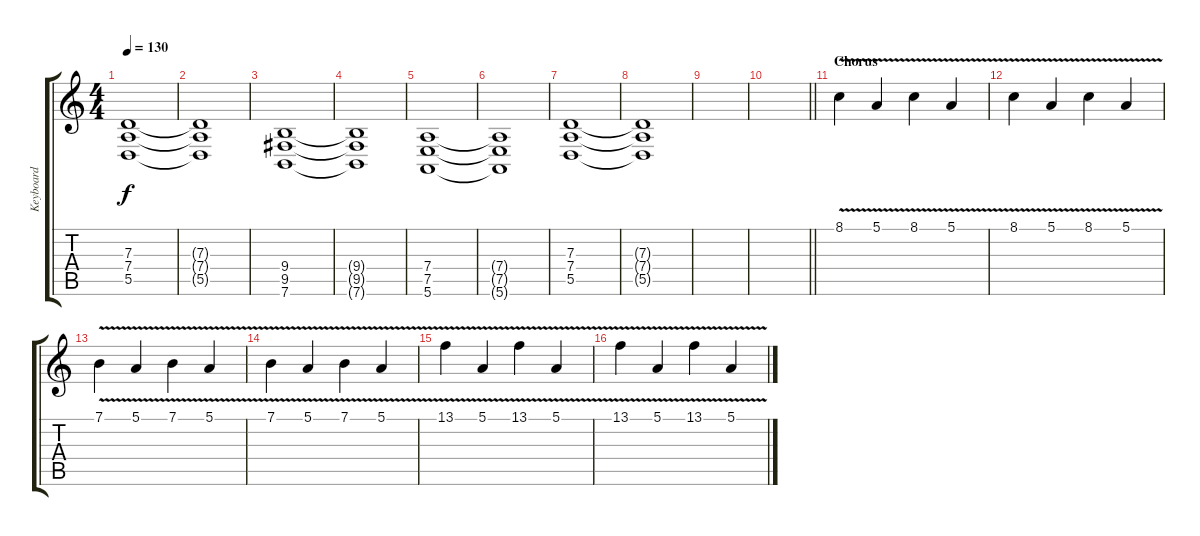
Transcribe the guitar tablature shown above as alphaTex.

\track ("Keyboard" "Keyboard") {instrument electricpiano1}
\staff {score tabs}
\tuning (E4 B3 G3 D3 A2 E2) {hide}
\ts (4 4)
\tempo 130
\clef g2
\ks c
(7.3 7.4 5.5).1{dy f} |
(7.3{t} 7.4{t} 5.5{t}).1 |
(9.4 9.5 7.6).1 |
(9.4{t} 9.5{t} 7.6{t}).1 |
(7.4 7.5 5.6).1 |
(7.4{t} 7.5{t} 5.6{t}).1 |
(7.3 7.4 5.5).1 |
(7.3{t} 7.4{t} 5.5{t}).1 |
|
\barLineRight lightlight
|
\section ("" "Chorus")
8.1{v}.4{volume 9} 5.1{v}.4 8.1{v}.4 5.1{v}.4 |
8.1{v}.4 5.1{v}.4 8.1{v}.4 5.1{v}.4 |
7.1{v}.4 5.1{v}.4 7.1{v}.4 5.1{v}.4 |
7.1{v}.4 5.1{v}.4 7.1{v}.4 5.1{v}.4 |
13.1{v}.4 5.1{v}.4 13.1{v}.4 5.1{v}.4 |
13.1{v}.4 5.1{v}.4 13.1{v}.4 5.1{v}.4
